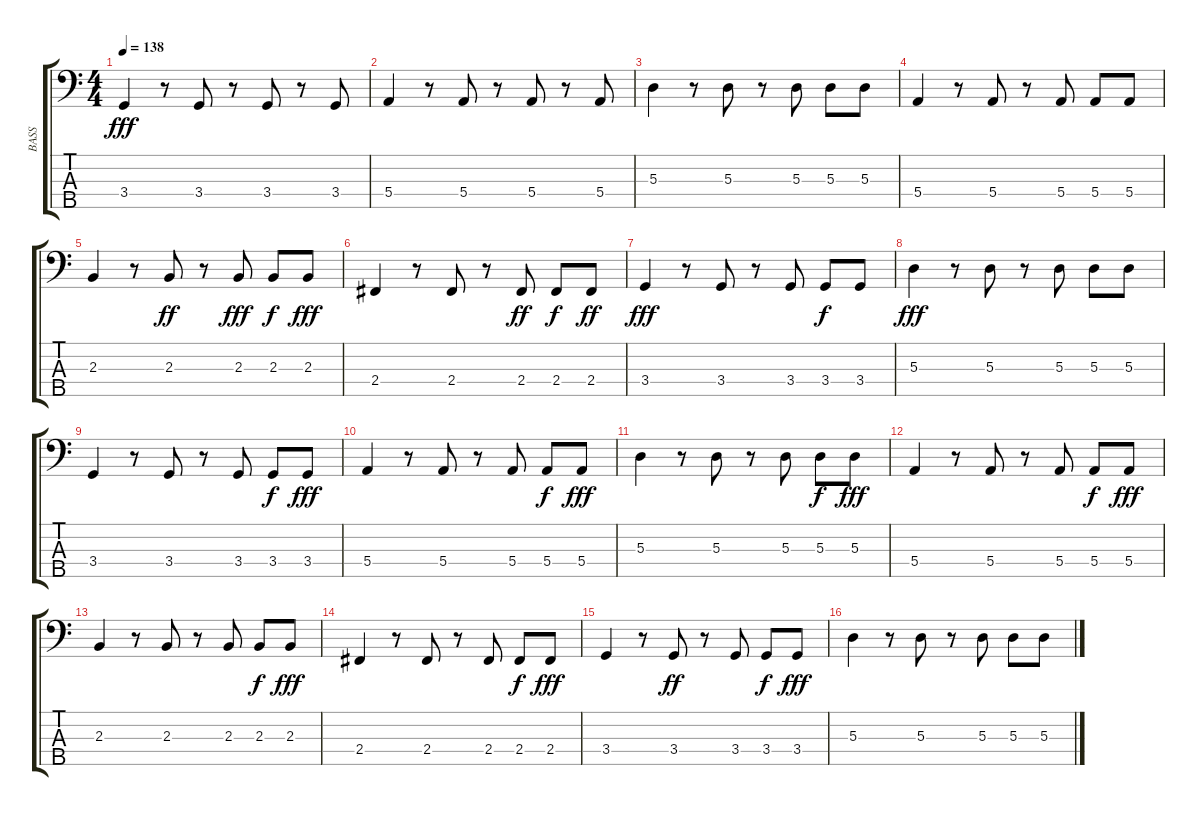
\track ("BASS" "BASS") {instrument electricbassfinger}
\staff {score tabs}
\tuning (G2 D2 A1 E1 B0) {hide}
\ts (4 4)
\tempo 138
\clef f4
\ks c
3.4.4{dy fff} r.8 3.4.8 r.8 3.4.8 r.8 3.4.8 |
5.4.4 r.8 5.4.8 r.8 5.4.8 r.8 5.4.8 |
5.3.4 r.8 5.3.8 r.8 5.3.8 5.3.8 5.3.8 |
5.4.4 r.8 5.4.8 r.8 5.4.8 5.4.8 5.4.8 |
2.3.4 r.8 2.3.8{dy ff} r.8 2.3.8{dy fff} 2.3.8{dy f} 2.3.8{dy fff} |
2.4.4 r.8 2.4.8 r.8 2.4.8{dy ff} 2.4.8{dy f} 2.4.8{dy ff} |
3.4.4{dy fff} r.8 3.4.8 r.8 3.4.8 3.4.8{dy f} 3.4.8 |
5.3.4{dy fff} r.8 5.3.8 r.8 5.3.8 5.3.8 5.3.8 |
3.4.4 r.8 3.4.8 r.8 3.4.8 3.4.8{dy f} 3.4.8{dy fff} |
5.4.4 r.8 5.4.8 r.8 5.4.8 5.4.8{dy f} 5.4.8{dy fff} |
5.3.4 r.8 5.3.8 r.8 5.3.8 5.3.8{dy f} 5.3.8{dy fff} |
5.4.4 r.8 5.4.8 r.8 5.4.8 5.4.8{dy f} 5.4.8{dy fff} |
2.3.4 r.8 2.3.8 r.8 2.3.8 2.3.8{dy f} 2.3.8{dy fff} |
2.4.4 r.8 2.4.8 r.8 2.4.8 2.4.8{dy f} 2.4.8{dy fff} |
3.4.4 r.8 3.4.8{dy ff} r.8 3.4.8 3.4.8{dy f} 3.4.8{dy fff} |
5.3.4 r.8 5.3.8 r.8 5.3.8 5.3.8 5.3.8
